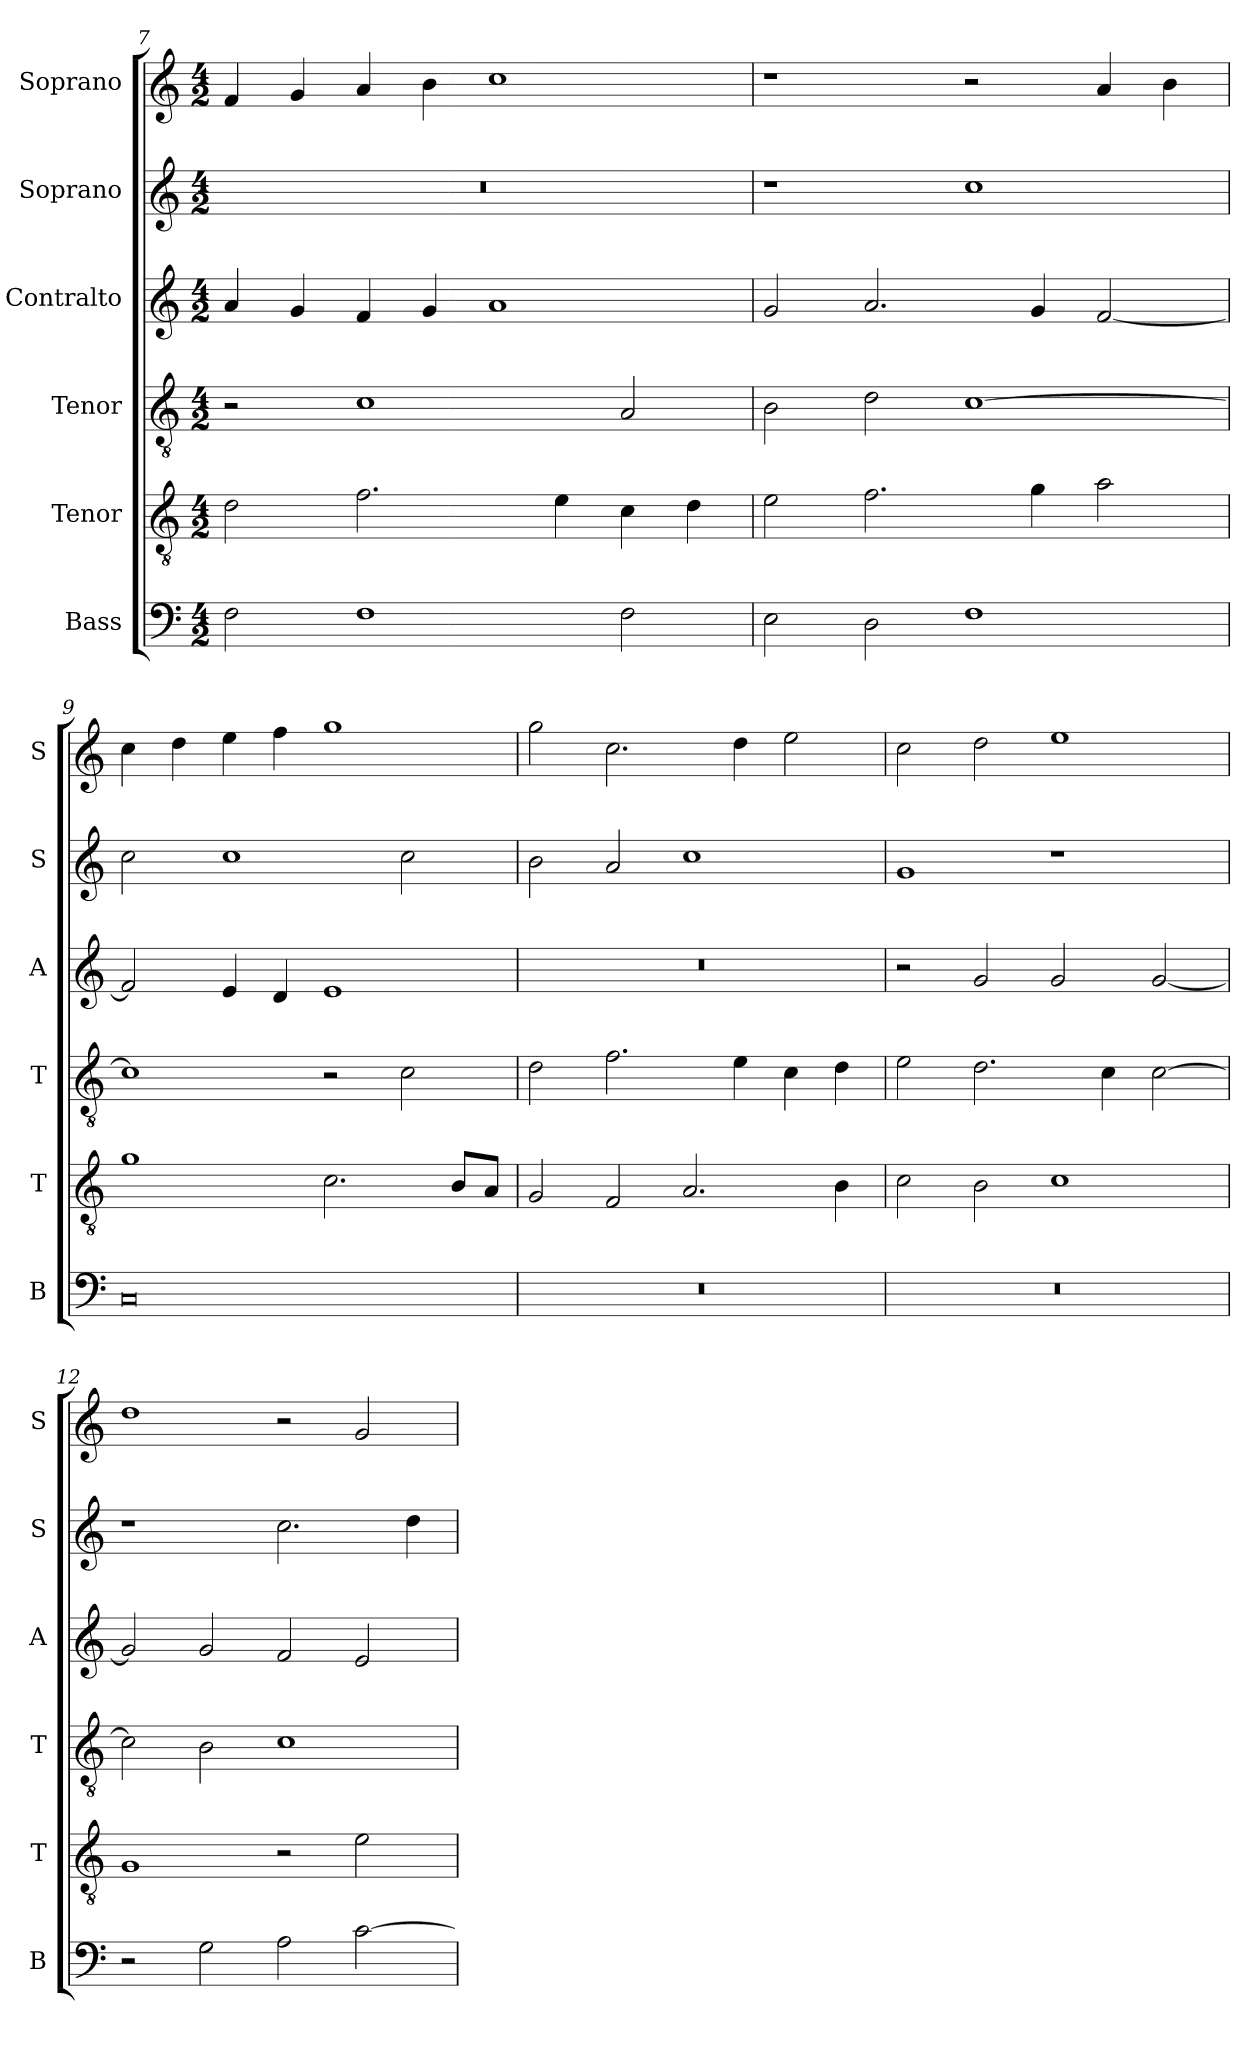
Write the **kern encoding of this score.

**kern	**kern	**kern	**kern	**kern	**kern
*part6	*part5	*part4	*part3	*part2	*part1
*staff6	*staff5	*staff4	*staff3	*staff2	*staff1
*I"Bass	*I"Tenor	*I"Tenor	*I"Contralto	*I"Soprano	*I"Soprano
*I'B	*I'T	*I'T	*I'A	*I'S	*I'S
*clefF4	*clefGv2	*clefGv2	*clefG2	*clefG2	*clefG2
*k[]	*k[]	*k[]	*k[]	*k[]	*k[]
*C:ion	*C:ion	*C:ion	*C:ion	*C:ion	*C:ion
*M4/2	*M4/2	*M4/2	*M4/2	*M4/2	*M4/2
=7	=7	=7	=7	=7	=7
2F	2d	2r	4a	0r	4f
.	.	.	4g	.	4g
1F	2.f	1c	4f	.	4a
.	.	.	4g	.	4b
.	.	.	1a	.	1cc
.	4e	.	.	.	.
2F	4c	2A	.	.	.
.	4d	.	.	.	.
=8	=8	=8	=8	=8	=8
2E	2e	2B	2g	1r	1r
2D	2.f	2d	2.a	.	.
1F	.	[1c	.	1cc	2r
.	4g	.	4g	.	.
.	2a	.	[2f	.	4a
.	.	.	.	.	4b
=9	=9	=9	=9	=9	=9
0C	1g	1c]	2f]	2cc	4cc
.	.	.	.	.	4dd
.	.	.	4e	1cc	4ee
.	.	.	4d	.	4ff
.	2.c	2r	1e	.	1gg
.	.	2c	.	2cc	.
.	8B/L	.	.	.	.
.	8A/J	.	.	.	.
=10	=10	=10	=10	=10	=10
0r	2G	2d	0r	2b	2gg
.	2F	2.f	.	2a	2.cc
.	2.A	.	.	1cc	.
.	.	4e	.	.	4dd
.	.	4c	.	.	2ee
.	4B	4d	.	.	.
=11	=11	=11	=11	=11	=11
0r	2c	2e	2r	1g	2cc
.	2B	2.d	2g	.	2dd
.	1c	.	2g	1r	1ee
.	.	4c	.	.	.
.	.	[2c	[2g	.	.
=12	=12	=12	=12	=12	=12
2r	1G	2c]	2g]	1r	1dd
2G	.	2B	2g	.	.
2A	2r	1c	2f	2.cc	2r
[2c	2e	.	2e	.	2g
.	.	.	.	4dd	.
=	=	=	=	=	=
*-	*-	*-	*-	*-	*-
